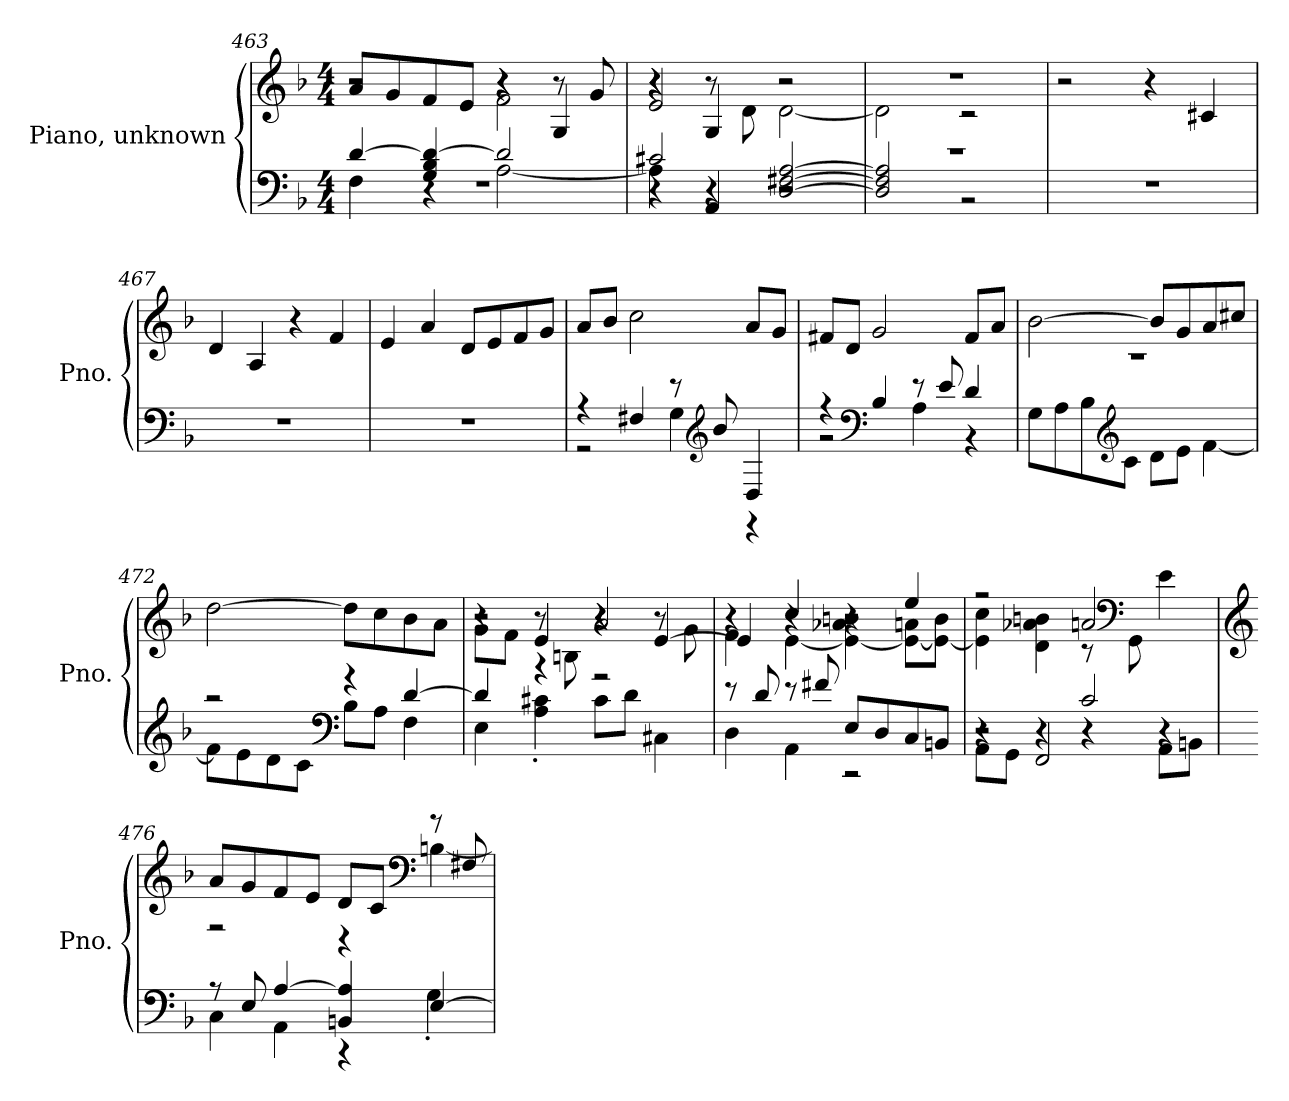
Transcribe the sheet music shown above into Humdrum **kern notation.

**kern	**kern
*part1	*part1
*staff2	*staff1
*I"Piano, unknown	*
*I'Pno.	*
*clefF4	*clefG2
*k[b-]	*k[b-]
*M4/4	*M4/4
=463	=463
*^	*^
*	*^	*	*^
1r	4F\	[4d/	8a/L	2r	2r
.	.	.	8g/	.	.
.	4r	4G/ 4B-/ 4d/_	8f/	.	.
.	.	.	8e/J	.	.
.	[2A\	2d/]	4r	2f\	4r
.	.	.	8r	.	4G/
.	.	.	8g/	.	.
=464	=464	=464	=464	=464	=464
2c#X/	4A\]	4r	2e/	4r	4r
.	4r	4AA/	.	8r	4G/
.	.	.	.	8d\	.
2r	2r	[2D/ [2F#X/ [2A/	2r	[2d\	2r
*	*v	*v	*	*	*
*	*	*	*v	*v
=465	=465	=465	=465
1r	2D/] 2F#/] 2A/]	1r	2d\]
.	2r	.	2r
*v	*v	*	*
*	*v	*v
=466	=466
1r	2r
.	4r
.	4c#X/
!!LO:LB:g=z
=467	=467
1r	4d/
.	4A/
.	4r
.	4f/
=468	=468
1r	4e/
.	4a/
.	8d/L
.	8e/
.	8f/
.	8g/J
=469	=469
*^	*
4r	2r	8a/L
.	.	8b-/J
4F#X/	.	2cc\
8r	4G\	.
*clefG2	*	*
8b-/	.	.
4D/	4r	8a/L
.	.	8g/J
=470	=470	=470
4r	2r	8f#X/L
.	.	8d/J
*clefF4	*	*
4B-/	.	2g/
8r	4A\	.
8e/	.	.
4d/	4r	8f#/L
.	.	8a/J
=471	=471	=471
1r	8G\L	[2b-\
.	8A\	.
.	8B-\	.
*clefG2	*	*
.	8c\J	.
.	8d\L	8b-/L]
.	8e\J	8g/
.	[4f\	8a/
.	.	8cc#X/J
!!LO:PB:g=z
=472	=472	=472
2r	8f\L]	[2dd\
.	8e\	.
.	8d\	.
.	8c\J	.
*clefF4	*	*
4r	8B-\L	8dd\L]
.	8A\J	8cc\
[4d/	4F\	8b-\
.	.	8a\J
=473	=473	=473
*	*	*^
*	*	*	*^
4d/]	4E\	4r	8g\L	2r
.	.	.	8f\J	.
4r	4A\' 4c#X\'	4e/	8r	.
.	.	.	8Bn\	.
2r	8c#\L	2a/	4r	4r
.	8d\J	.	.	.
.	4C#X\	.	8r	[4e/
.	.	.	8g\	.
=474	=474	=474	=474	=474
8r	4D\	4r	4f\	4e/]
8d/	.	.	.	.
8r	4AA\	4cc/	[4e\	4r
8f#X/	.	.	.	.
8E/L	2r	4r	4e\_ 4a-X\ 4bn\	2r
8D/	.	.	.	.
8C/	.	4ee/	8e\_ 8an\L	.
8BBn/J	.	.	8e\_ 8b\J	.
*	*	*	*v	*v
=475	=475	=475	=475
*	*^	*	*
2r	8AA\L	4r	2r	4e\] 4cc\
.	8GG\J	.	.	.
.	4r	2FF/	.	4d\ 4a-X\ 4bn\
2c/	4r	.	2an/	8r
*	*	*	*clefF4	*
.	.	.	.	8GG\
.	8AA\L	4r	.	4e\
.	8BBn\J	.	.	.
*v	*v	*v	*	*
!!LO:LB:g=z	!!
=476	=476	=476
*	*clefG2	*
*^	*	*
8r	4C\	8a/L	2r
8E/	.	8g/	.
[4A/	4AA\	8f/	.
.	.	8e/J	.
4BBn/ 4A/]	4r	8d/L	4r
.	.	8c/J	.
*	*	*clefF4	*
[4E/	4G'\	8r	[4Bn\
.	.	8F#X/	.
*v	*v	*	*
*	*v	*v
=	=
*-	*-
